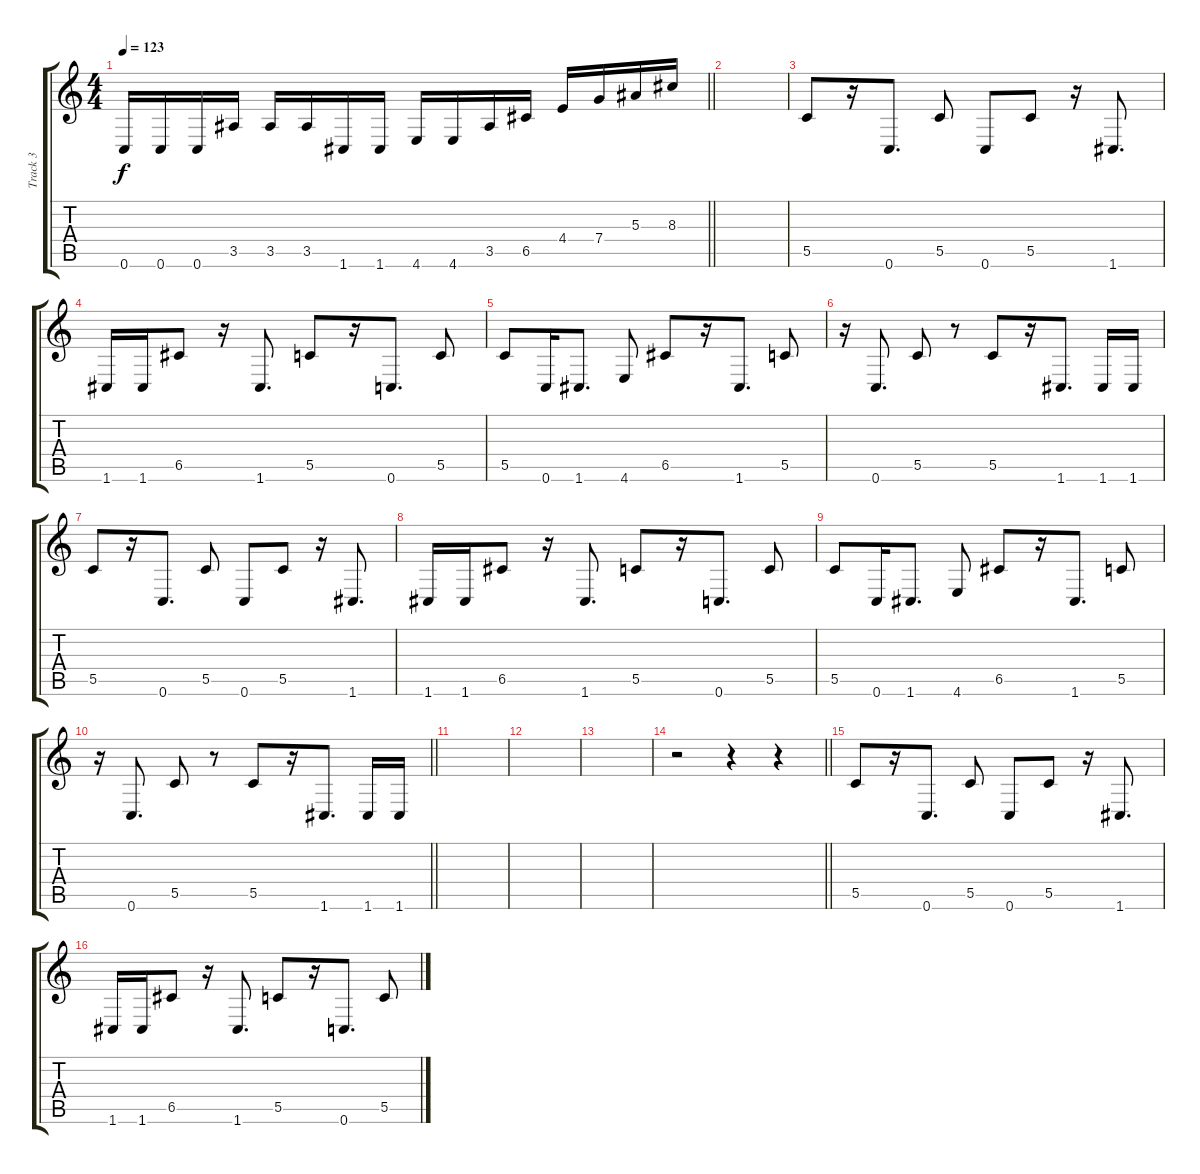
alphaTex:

\track ("Track 3" "Track 3") {instrument distortionguitar}
\staff {score tabs}
\tuning (D4 A3 F3 C3 G2 C2) {hide}
\ts (4 4)
\tempo 123
\clef g2
\barLineRight lightlight
\ks c
0.6.16{dy f} 0.6.16 0.6.16 3.5.16 3.5.16 3.5.16 1.6.16 1.6.16 4.6.16 4.6.16 3.5.16 6.5.16 4.4.16 7.4.16 5.3.16 8.3.16 |
|
5.5.8 r.16 0.6.8{d} 5.5.8 0.6.8 5.5.8 r.16 1.6.8{d} |
1.6.16 1.6.16 6.5.8 r.16 1.6.8{d} 5.5.8 r.16 0.6.8{d} 5.5.8 |
5.5.8 0.6.16 1.6.8{d} 4.6.8 6.5.8 r.16 1.6.8{d} 5.5.8 |
r.16 0.6.8{d} 5.5.8 r.8 5.5.8 r.16 1.6.8{d} 1.6.16 1.6.16 |
5.5.8 r.16 0.6.8{d} 5.5.8 0.6.8 5.5.8 r.16 1.6.8{d} |
1.6.16 1.6.16 6.5.8 r.16 1.6.8{d} 5.5.8 r.16 0.6.8{d} 5.5.8 |
5.5.8 0.6.16 1.6.8{d} 4.6.8 6.5.8 r.16 1.6.8{d} 5.5.8 |
\barLineRight lightlight
r.16 0.6.8{d} 5.5.8 r.8 5.5.8 r.16 1.6.8{d} 1.6.16 1.6.16 |
|
|
|
\barLineRight lightlight
r.2 r.4 r.4 |
5.5.8 r.16 0.6.8{d} 5.5.8 0.6.8 5.5.8 r.16 1.6.8{d} |
1.6.16 1.6.16 6.5.8 r.16 1.6.8{d} 5.5.8 r.16 0.6.8{d} 5.5.8
